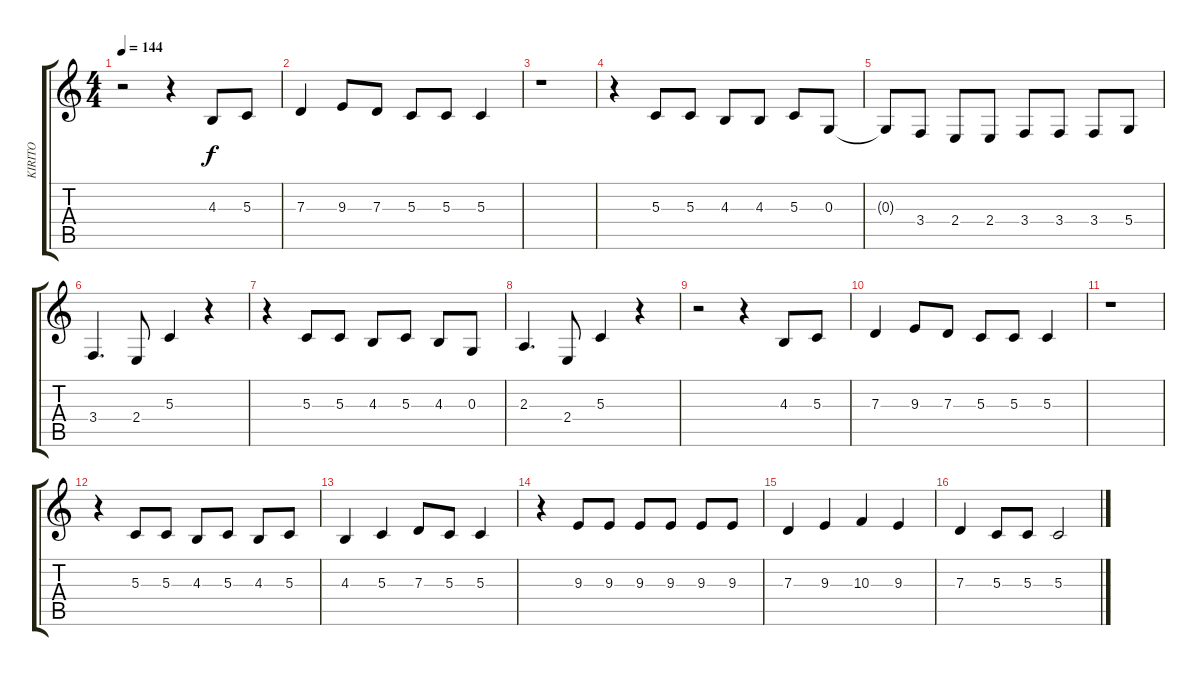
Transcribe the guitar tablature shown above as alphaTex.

\track ("KIRITO" "KIRITO") {instrument lead6voice}
\staff {score tabs}
\tuning (E4 B3 G3 D3 A2 E2) {hide}
\ts (4 4)
\tempo 144
\clef g2
\ks c
r.2{dy f} r.4 4.3.8 5.3.8 |
7.3.4 9.3.8 7.3.8 5.3.8 5.3.8 5.3.4 |
r.1 |
r.4 5.3.8 5.3.8 4.3.8 4.3.8 5.3.8 0.3.8 |
0.3{t}.8 3.4.8 2.4.8 2.4.8 3.4.8 3.4.8 3.4.8 5.4.8 |
3.4.4{d} 2.4.8 5.3.4 r.4 |
r.4 5.3.8 5.3.8 4.3.8 5.3.8 4.3.8 0.3.8 |
2.3.4{d} 2.4.8 5.3.4 r.4 |
r.2 r.4 4.3.8 5.3.8 |
7.3.4 9.3.8 7.3.8 5.3.8 5.3.8 5.3.4 |
r.1 |
r.4 5.3.8 5.3.8 4.3.8 5.3.8 4.3.8 5.3.8 |
4.3.4 5.3.4 7.3.8 5.3.8 5.3.4 |
r.4 9.3.8 9.3.8 9.3.8 9.3.8 9.3.8 9.3.8 |
7.3.4 9.3.4 10.3.4 9.3.4 |
7.3.4 5.3.8 5.3.8 5.3.2
